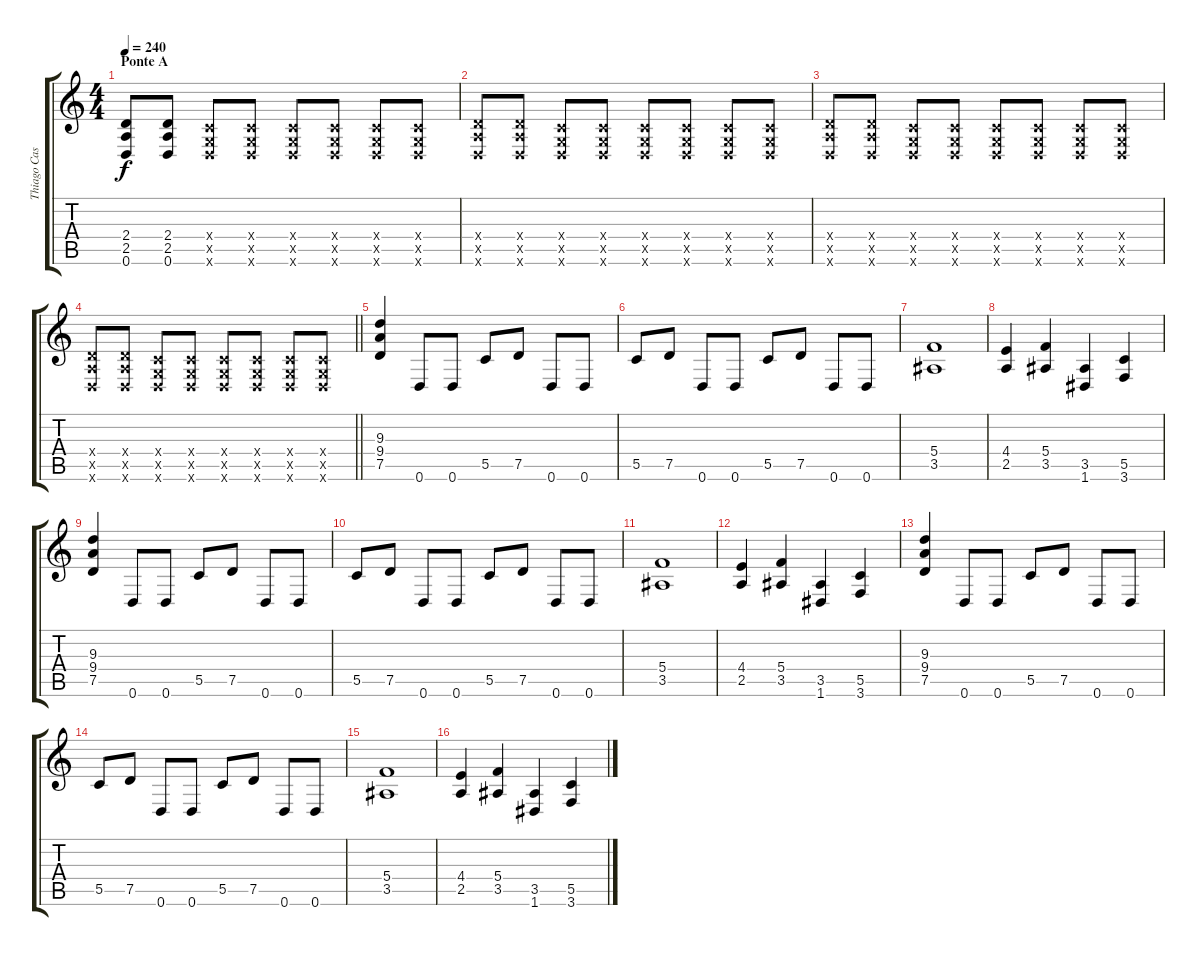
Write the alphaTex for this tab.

\track ("Thiago Castro" "Thiago Cas") {instrument distortionguitar}
\staff {score tabs}
\tuning (D4 A3 F3 C3 G2 D2) {hide}
\ts (4 4)
\section ("" "Ponte A")
\tempo 240
\clef g2
\ks c
(2.4 2.5 0.6).8{dy f} (2.4 2.5 0.6).8 (0.4{x} 0.5{x} 0.6{x}).8 (0.4{x} 0.5{x} 0.6{x}).8 (0.4{x} 0.5{x} 0.6{x}).8 (0.4{x} 0.5{x} 0.6{x}).8 (0.4{x} 0.5{x} 0.6{x}).8 (0.4{x} 0.5{x} 0.6{x}).8 |
(2.4{x} 2.5{x} 0.6{x}).8 (2.4{x} 2.5{x} 0.6{x}).8 (0.4{x} 0.5{x} 0.6{x}).8 (0.4{x} 0.5{x} 0.6{x}).8 (0.4{x} 0.5{x} 0.6{x}).8 (0.4{x} 0.5{x} 0.6{x}).8 (0.4{x} 0.5{x} 0.6{x}).8 (0.4{x} 0.5{x} 0.6{x}).8 |
(2.4{x} 2.5{x} 0.6{x}).8 (2.4{x} 2.5{x} 0.6{x}).8 (0.4{x} 0.5{x} 0.6{x}).8 (0.4{x} 0.5{x} 0.6{x}).8 (0.4{x} 0.5{x} 0.6{x}).8 (0.4{x} 0.5{x} 0.6{x}).8 (0.4{x} 0.5{x} 0.6{x}).8 (0.4{x} 0.5{x} 0.6{x}).8 |
\barLineRight lightlight
(2.4{x} 2.5{x} 0.6{x}).8 (2.4{x} 2.5{x} 0.6{x}).8 (0.4{x} 0.5{x} 0.6{x}).8 (0.4{x} 0.5{x} 0.6{x}).8 (0.4{x} 0.5{x} 0.6{x}).8 (0.4{x} 0.5{x} 0.6{x}).8 (0.4{x} 0.5{x} 0.6{x}).8 (0.4{x} 0.5{x} 0.6{x}).8 |
(9.3 9.4 7.5).4 0.6.8 0.6.8 5.5.8 7.5.8 0.6.8 0.6.8 |
5.5.8 7.5.8 0.6.8 0.6.8 5.5.8 7.5.8 0.6.8 0.6.8 |
(5.4 3.5).1 |
(4.4 2.5).4 (5.4 3.5).4 (3.5 1.6).4 (5.5 3.6).4 |
(9.3 9.4 7.5).4 0.6.8 0.6.8 5.5.8 7.5.8 0.6.8 0.6.8 |
5.5.8 7.5.8 0.6.8 0.6.8 5.5.8 7.5.8 0.6.8 0.6.8 |
(5.4 3.5).1 |
(4.4 2.5).4 (5.4 3.5).4 (3.5 1.6).4 (5.5 3.6).4 |
(9.3 9.4 7.5).4 0.6.8 0.6.8 5.5.8 7.5.8 0.6.8 0.6.8 |
5.5.8 7.5.8 0.6.8 0.6.8 5.5.8 7.5.8 0.6.8 0.6.8 |
(5.4 3.5).1 |
(4.4 2.5).4 (5.4 3.5).4 (3.5 1.6).4 (5.5 3.6).4
